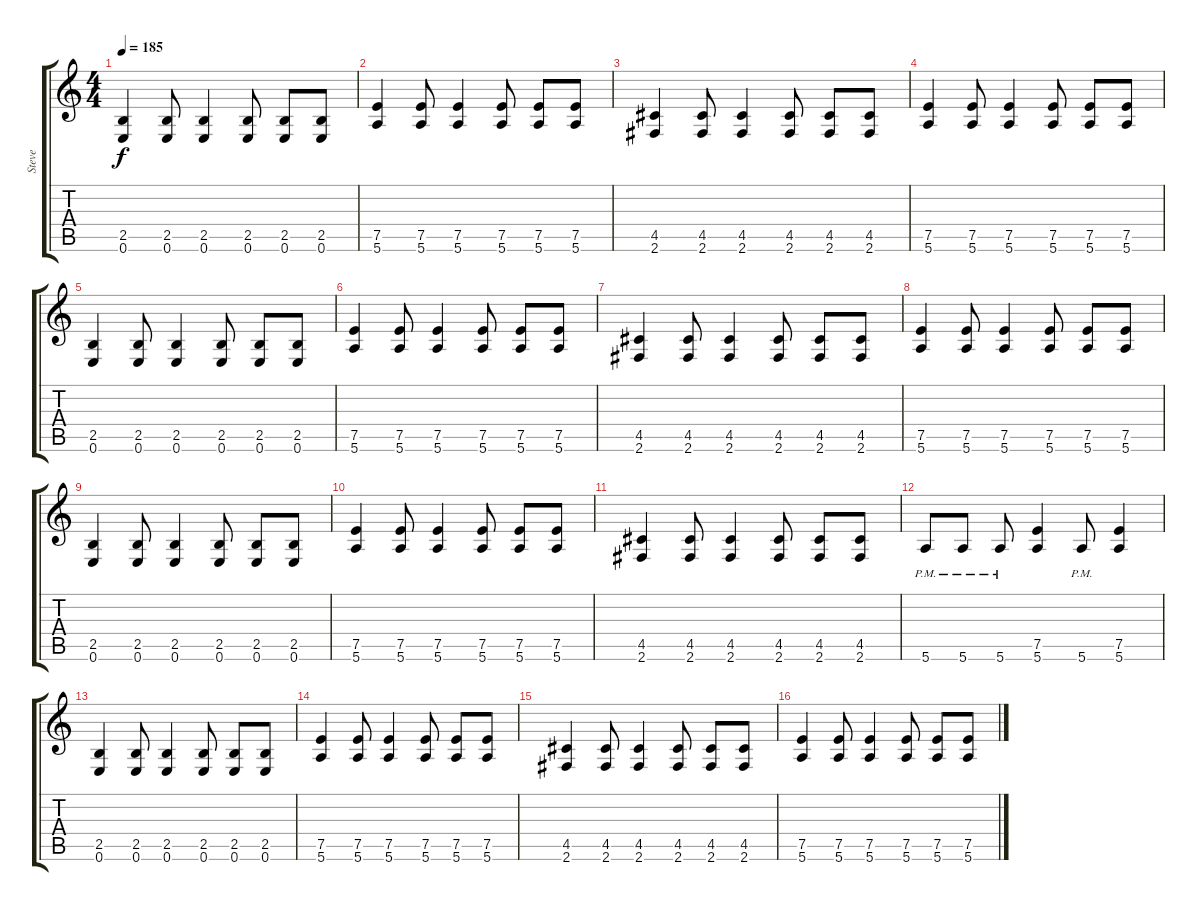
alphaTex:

\track ("Steve" "Steve") {instrument overdrivenguitar}
\staff {score tabs}
\tuning (E4 B3 G3 D3 A2 E2) {hide}
\ts (4 4)
\tempo 185
\clef g2
\ks c
(2.5 0.6).4{dy f} (2.5 0.6).8 (2.5 0.6).4 (2.5 0.6).8 (2.5 0.6).8 (2.5 0.6).8 |
(7.5 5.6).4 (7.5 5.6).8 (7.5 5.6).4 (7.5 5.6).8 (7.5 5.6).8 (7.5 5.6).8 |
(4.5 2.6).4 (4.5 2.6).8 (4.5 2.6).4 (4.5 2.6).8 (4.5 2.6).8 (4.5 2.6).8 |
(7.5 5.6).4 (7.5 5.6).8 (7.5 5.6).4 (7.5 5.6).8 (7.5 5.6).8 (7.5 5.6).8 |
(2.5 0.6).4 (2.5 0.6).8 (2.5 0.6).4 (2.5 0.6).8 (2.5 0.6).8 (2.5 0.6).8 |
(7.5 5.6).4 (7.5 5.6).8 (7.5 5.6).4 (7.5 5.6).8 (7.5 5.6).8 (7.5 5.6).8 |
(4.5 2.6).4 (4.5 2.6).8 (4.5 2.6).4 (4.5 2.6).8 (4.5 2.6).8 (4.5 2.6).8 |
(7.5 5.6).4 (7.5 5.6).8 (7.5 5.6).4 (7.5 5.6).8 (7.5 5.6).8 (7.5 5.6).8 |
(2.5 0.6).4 (2.5 0.6).8 (2.5 0.6).4 (2.5 0.6).8 (2.5 0.6).8 (2.5 0.6).8 |
(7.5 5.6).4 (7.5 5.6).8 (7.5 5.6).4 (7.5 5.6).8 (7.5 5.6).8 (7.5 5.6).8 |
(4.5 2.6).4 (4.5 2.6).8 (4.5 2.6).4 (4.5 2.6).8 (4.5 2.6).8 (4.5 2.6).8 |
5.6{pm}.8 5.6{pm}.8 5.6{pm}.8 (7.5 5.6).4 5.6{pm}.8 (7.5 5.6).4 |
(2.5 0.6).4 (2.5 0.6).8 (2.5 0.6).4 (2.5 0.6).8 (2.5 0.6).8 (2.5 0.6).8 |
(7.5 5.6).4 (7.5 5.6).8 (7.5 5.6).4 (7.5 5.6).8 (7.5 5.6).8 (7.5 5.6).8 |
(4.5 2.6).4 (4.5 2.6).8 (4.5 2.6).4 (4.5 2.6).8 (4.5 2.6).8 (4.5 2.6).8 |
(7.5 5.6).4 (7.5 5.6).8 (7.5 5.6).4 (7.5 5.6).8 (7.5 5.6).8 (7.5 5.6).8
